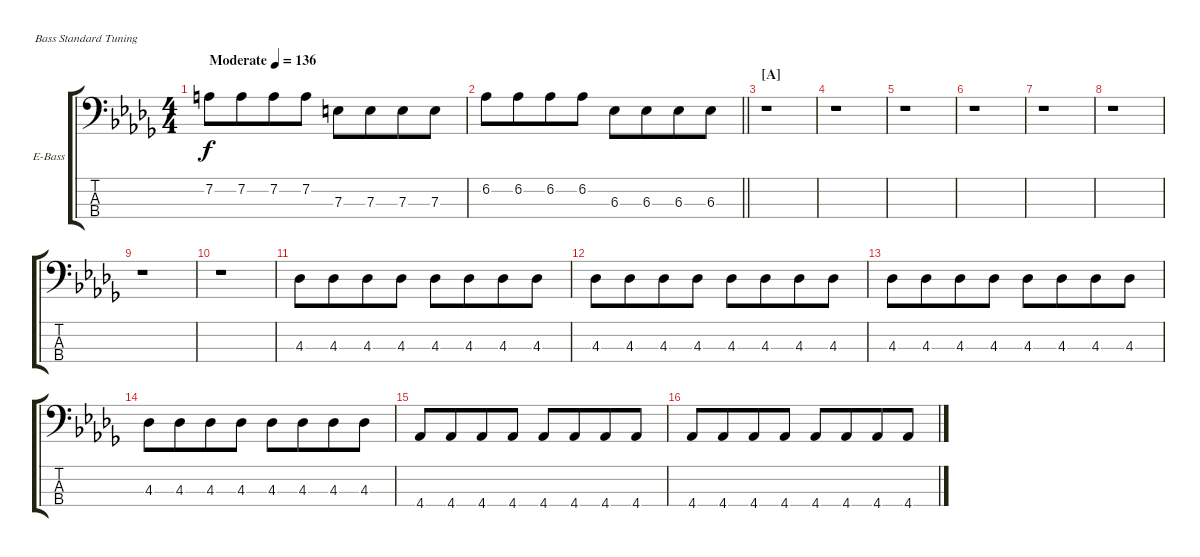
\bracketExtendMode groupsimilarinstruments
\firstSystemTrackNameOrientation horizontal
\otherSystemsTrackNameOrientation horizontal
\track ("Nikolai Fraiture" "E-Bass") {instrument electricbassfinger}
\staff {score tabs}
\tuning (G2 D2 A1 E1)
\ts (4 4)
\beaming (8 4 4)
\tempo (136 "Moderate")
\clef f4
\ks db
7.2.8{dy f instrument electricbassfinger} 7.2.8 7.2.8 7.2.8 7.3.8 7.3.8 7.3.8 7.3.8 |
\barLineRight lightlight
6.2.8 6.2.8 6.2.8 6.2.8 6.3.8 6.3.8 6.3.8 6.3.8 |
\section ("A" "")
r.1 |
r.1 |
r.1 |
r.1 |
r.1 |
r.1 |
r.1 |
r.1 |
4.3.8 4.3.8 4.3.8 4.3.8 4.3.8 4.3.8 4.3.8 4.3.8 |
4.3.8 4.3.8 4.3.8 4.3.8 4.3.8 4.3.8 4.3.8 4.3.8 |
4.3.8 4.3.8 4.3.8 4.3.8 4.3.8 4.3.8 4.3.8 4.3.8 |
4.3.8 4.3.8 4.3.8 4.3.8 4.3.8 4.3.8 4.3.8 4.3.8 |
4.4.8 4.4.8 4.4.8 4.4.8 4.4.8 4.4.8 4.4.8 4.4.8 |
4.4.8 4.4.8 4.4.8 4.4.8 4.4.8 4.4.8 4.4.8 4.4.8
